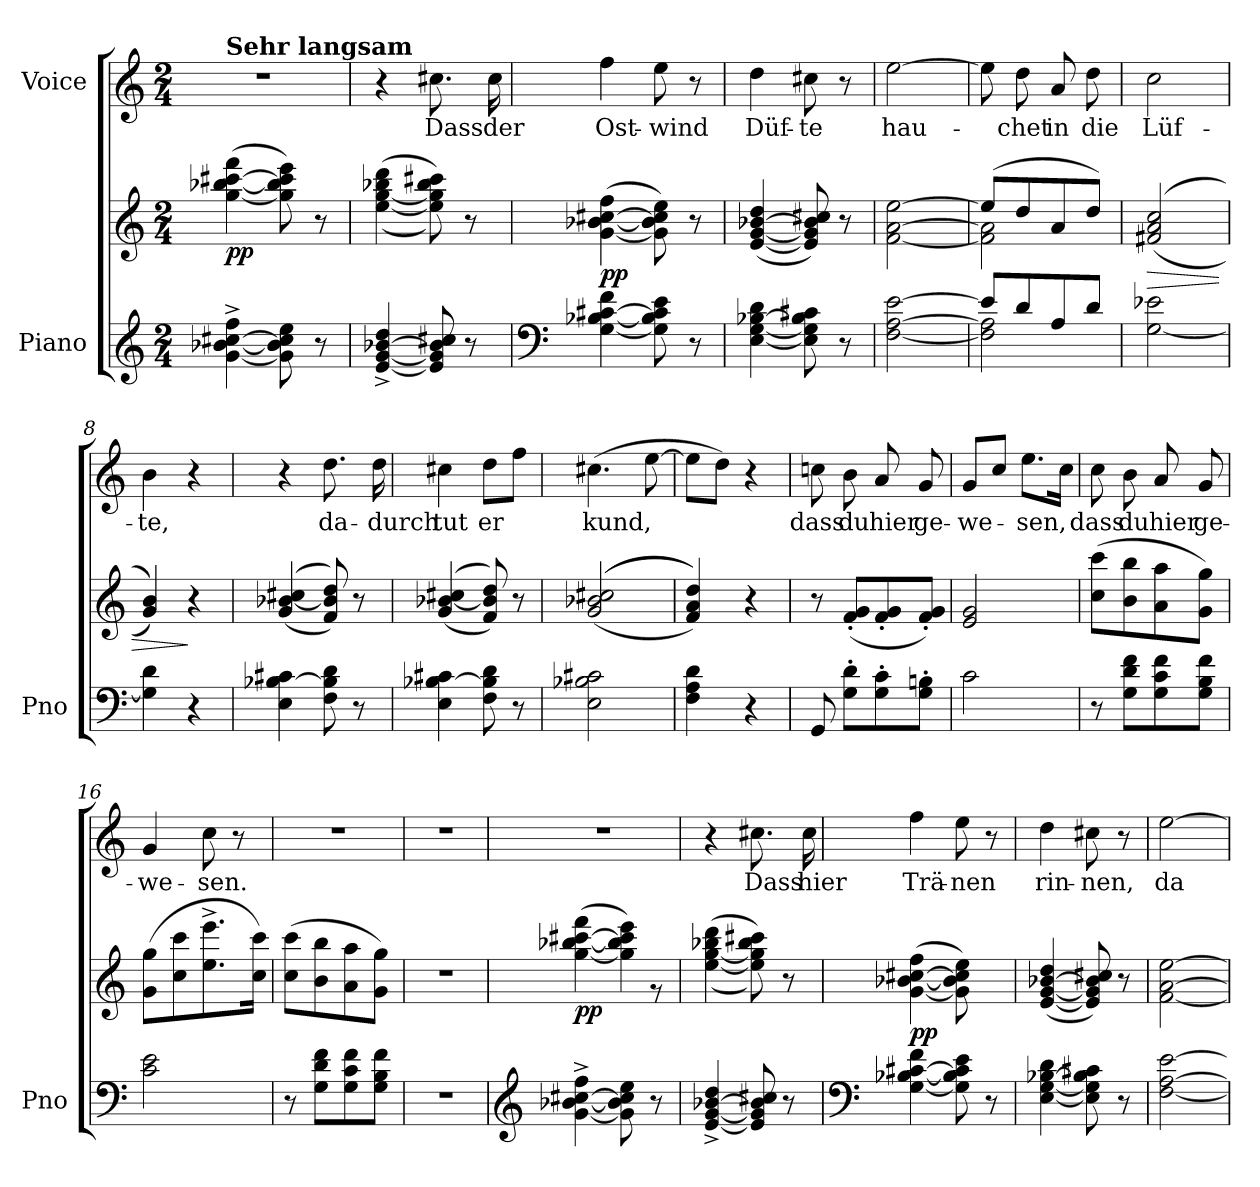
**kern	**kern	**dynam	**kern	**text
*part2	*part2	*part2	*part1	*part1
*staff3	*staff2	*staff2/3	*staff1	*staff1
*I"Piano	*	*	*I"Voice	*
*I'Pno	*	*	*	*
*clefG2	*clefG2	*	*clefG2	*
*k[]	*k[]	*	*k[]	*
*M2/4	*M2/4	*	*M2/4	*
=1	=1	=1	=1	=1
!	!	!	!LO:TX:a:B:t=Sehr langsam	!
!	!	!LO:DY:b	!	!
[4g\^ [4b-X\^ [4cc#X\^ 4ff\^	(>[4gg\ [4bb-X\ [4ccc#X\ 4fff\	pp	2r	.
8g\] 8b-\] 8cc#\] 8ee\	8gg\] 8bb-\] 8ccc#\] 8eee\)	.	.	.
8r	8r	.	.	.
=2	=2	=2	=2	=2
[4e/^> [4g/^> [<4b-X/^> 4dd/^>	(>([4ee\ [<4gg\ 4bb-X\ 4ddd\	.	4r	.
!	!	!	!	!LO:LY:b
8e/] 8g/] 8b-/] 8cc#X/	8ee\] 8gg\] 8bb-\ 8ccc#X\))	.	8.cc#X\	Dass
8r	8r	.	.	.
!	!	!	!	!LO:LY:b
.	.	.	16cc#\	der
=3	=3	=3	=3	=3
*clefF4	*	*	*	*
!	!	!LO:DY:b	!	!LO:LY:b
[4G\ [4B-X\ [4c#X\ 4f\	(>[4g\ [4b-X\ [4cc#X\ 4ff\	pp	4ff\	Ost-
!	!	!	!	!LO:LY:b
8G\] 8B-\] 8c#\] 8e\	8g\] 8b-\] 8cc#\] 8ee\)	.	8ee\	-wind
8r	8r	.	8r	.
=4	=4	=4	=4	=4
!	!	!	!	!LO:LY:b
[4E\ [<4G\ [<4B-X\ 4d\	([4e/ [<4g/ [<4b-X/ 4dd/	.	4dd\	Düf-
!	!	!	!	!LO:LY:b
8E\] 8G\] 8B-\] 8c#X\	8e/] 8g/] 8b-/] 8cc#X/)	.	8cc#X\	-te
8r	8r	.	8r	.
=5	=5	=5	=5	=5
!	!	!	!	!LO:LY:b
[2F\ [2A\ [>2e\	[2f\ [2a\ [>2ee\	.	[2ee\	hau-
=6	=6	=6	=6	=6
*^	*^	*	*	*
8e/L]	2F\] 2A\]	(8ee/L]	2f\] 2a\]	.	8ee\]	.
!	!	!	!	!	!	!LO:LY:b
8d/	.	8dd/	.	.	8dd\	-chet
!	!	!	!	!	!	!LO:LY:b
8A/	.	8a/	.	.	8a/	in
!	!	!	!	!	!	!LO:LY:b
8d/J	.	8dd/J)	.	.	8dd\	die
*v	*v	*	*	*	*	*
*	*v	*v	*	*	*
=7	=7	=7	=7	=7
!	!	!LO:HP:b	!	!LO:LY:b
[2G\ 2e-X\	(>(2f#X/ 2a/ 2cc/	>	2cc\	Lüf-
=8	=8	=8	=8	=8
!	!	!	!	!LO:LY:b
4G\] 4d\	4g/ 4b/))	.	4b\	-te,
4r	4r	]	4r	.
!!LO:LB:g=z
=9	=9	=9	=9	=9
4E\ [<4B-X\ 4c#X\	(<(4g/ [<4b-X/ 4cc#X/	.	4r	.
!	!	!	!	!LO:LY:b
8F\ 8B-\] 8d\	8f/ 8b-/] 8dd/))	.	8.dd\	da-
8r	8r	.	.	.
!	!	!	!	!LO:LY:b
.	.	.	16dd\	-durch
=10	=10	=10	=10	=10
!	!	!	!	!LO:LY:b
4E\ [<4B-X\ 4c#X\	((<4g/ [<4b-X/ 4cc#X/	.	4cc#X\	tut
!	!	!	!	!LO:LY:b
8F\ 8B-\] 8d\	8f/ 8b-/] 8dd/))	.	8dd\L	er
8r	8r	.	8ff\J	.
=11	=11	=11	=11	=11
!	!	!	!	!LO:LY:b
2E\ 2B-X\ 2c#X\	(((>2g/ 2b-X/ 2cc#X/	.	(4.cc#X\	kund,
.	.	.	[8ee\	.
=12	=12	=12	=12	=12
4F\ 4A\ 4d\	4f/ 4a/ 4dd/)))	.	8ee\L]	.
.	.	.	8dd\J)	.
4r	4r	.	4r	.
=13	=13	=13	=13	=13
!	!	!	!	!LO:LY:b
8GG/	8r	.	8ccn\	dass
!	!	!	!	!LO:LY:b
8G\' 8d\'L	(8f/' 8g/'L	.	8b\	du
!	!	!	!	!LO:LY:b
8G\' 8c\'	8f/' 8g/'	.	8a/	hier
!	!	!	!	!LO:LY:b
8G\' 8Bn\'J	8f/' 8g/'J)	.	8g/	ge-
=14	=14	=14	=14	=14
!	!	!	!	!LO:LY:b
2c\	2e/ 2g/	.	8g/L	-we-
.	.	.	8cc/J	.
!	!	!	!	!LO:LY:b
.	.	.	8.ee\L	-sen,
.	.	.	16cc\Jk	.
=15	=15	=15	=15	=15
!	!	!	!	!LO:LY:b
8r	(8cc\ 8ccc\L	.	8cc\	dass
!	!	!	!	!LO:LY:b
8G\ 8d\ 8f\L	8b\ 8bb\	.	8b\	du
!	!	!	!	!LO:LY:b
8G\ 8c\ 8f\	8a\ 8aa\	.	8a/	hier
!	!	!	!	!LO:LY:b
8G\ 8B\ 8f\J	8g\ 8gg\J)	.	8g/	ge-
=16	=16	=16	=16	=16
!	!	!	!	!LO:LY:b
2c\ 2e\	(8g\ 8gg\L	.	4g/	-we-
.	8cc\ 8ccc\	.	.	.
!	!	!	!	!LO:LY:b
.	8.ee\^< 8.eee\^<	.	8cc\	-sen.
.	.	.	8r	.
.	16cc\ 16ccc\Jk)	.	.	.
!!LO:LB:g=z
=17	=17	=17	=17	=17
8r	(8cc\ 8ccc\L	.	2r	.
8G\ 8d\ 8f\L	8b\ 8bb\	.	.	.
8G\ 8c\ 8f\	8a\ 8aa\	.	.	.
8G\ 8B\ 8f\J	8g\ 8gg\J)	.	.	.
=18	=18	=18	=18	=18
2r	2r	.	2r	.
=19	=19	=19	=19	=19
*clefG2	*	*	*	*
*	*^	*	*	*
!	!	!	!LO:DY:b	!	!
[4g\^ [4b-X\^ [4cc#X\^ 4ff\^	(>[4gg\ [4bb-X\ [>4ccc#X\ 4fff\	4.ryy	pp	2r	.
8g\] 8b-\] 8cc#\] 8ee\	4gg\] 4bb-\] 4ccc#\] 4eee\)	.	.	.	.
8r	.	8r	.	.	.
*	*v	*v	*	*	*
=20	=20	=20	=20	=20
[4e/^> [<4g/^> [<4b-X/^> 4dd/^>	(>([4ee\ [<4gg\ 4bb-X\ 4ddd\	.	4r	.
!	!	!	!	!LO:LY:b
8e/] 8g/] 8b-/] 8cc#X/	8ee\] 8gg\] 8bb-\ 8ccc#X\))	.	8.cc#X\	Dass
8r	8r	.	.	.
!	!	!	!	!LO:LY:b
.	.	.	16cc#\	hier
=21	=21	=21	=21	=21
*clefF4	*	*	*	*
!	!	!LO:DY:b	!	!LO:LY:b
[4G\ [4B-X\ [4c#X\ 4f\	(>[4g\ [4b-X\ [4cc#X\ 4ff\	pp	4ff\	Trä-
!	!	!	!	!LO:LY:b
8G\] 8B-\] 8c#\] 8e\	8g\] 8b-\] 8cc#\] 8ee\)	.	8ee\	-nen
8r	8ryy	.	8r	.
=22	=22	=22	=22	=22
!	!	!	!	!LO:LY:b
[4E\ [<4G\ [<4B-X\ 4d\	([4e/ [<4g/ [<4b-X/ 4dd/	.	4dd\	rin-
!	!	!	!	!LO:LY:b
8E\] 8G\] 8B-\] 8c#X\	8e/] 8g/] 8b-/] 8cc#X/)	.	8cc#X\	-nen,
8r	8r	.	8r	.
=23	=23	=23	=23	=23
!	!	!	!	!LO:LY:b
[2F\ [2A\ [>2e\	[2f\ [2a\ [>2ee\	.	[2ee\	da-
=	=	=	=	=
*-	*-	*-	*-	*-
